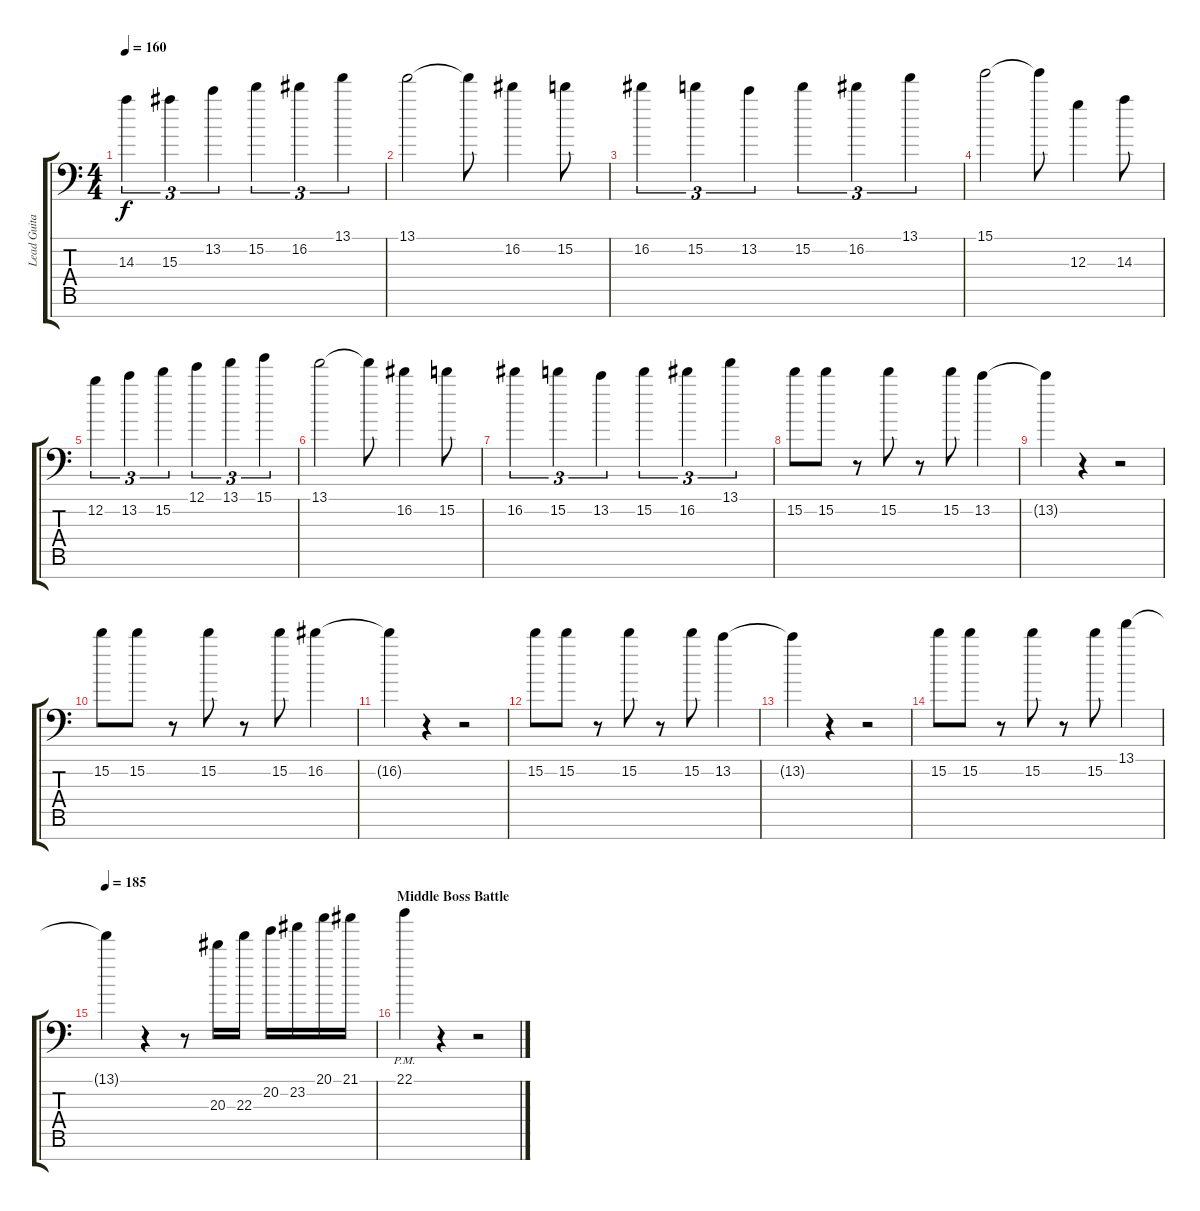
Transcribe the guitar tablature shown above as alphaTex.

\track ("Lead Guitar" "Lead Guita") {instrument distortionguitar}
\staff {score tabs}
\tuning (E4 B3 G3 D3 A2 E2 A1) {hide}
\ts (4 4)
\tempo 160
\clef f4
\ks c
14.3.4{tu (3 2) dy f} 15.3.4{tu (3 2)} 13.2.4{tu (3 2)} 15.2.4{tu (3 2)} 16.2.4{tu (3 2)} 13.1.4{tu (3 2)} |
13.1.2 13.1{t}.8 16.2.4 15.2.8 |
16.2.4{tu (3 2)} 15.2.4{tu (3 2)} 13.2.4{tu (3 2)} 15.2.4{tu (3 2)} 16.2.4{tu (3 2)} 13.1.4{tu (3 2)} |
15.1.2 15.1{t}.8 12.3.4 14.3.8 |
12.2.4{tu (3 2)} 13.2.4{tu (3 2)} 15.2.4{tu (3 2)} 12.1.4{tu (3 2)} 13.1.4{tu (3 2)} 15.1.4{tu (3 2)} |
13.1.2 13.1{t}.8 16.2.4 15.2.8 |
16.2.4{tu (3 2)} 15.2.4{tu (3 2)} 13.2.4{tu (3 2)} 15.2.4{tu (3 2)} 16.2.4{tu (3 2)} 13.1.4{tu (3 2)} |
15.2.8 15.2.8 r.8 15.2.8 r.8 15.2.8 13.2.4 |
13.2{t}.4 r.4 r.2 |
15.2.8 15.2.8 r.8 15.2.8 r.8 15.2.8 16.2.4 |
16.2{t}.4 r.4 r.2 |
15.2.8 15.2.8 r.8 15.2.8 r.8 15.2.8 13.2.4 |
13.2{t}.4 r.4 r.2 |
15.2.8 15.2.8 r.8 15.2.8 r.8 15.2.8 13.1.4 |
\tempo 185
13.1{t}.4 r.4 r.8 20.3.16 22.3.16 20.2.16 23.2.16 20.1.16 21.1.16 |
\section ("" "Middle Boss Battle")
22.1{pm}.4 r.4 r.2
